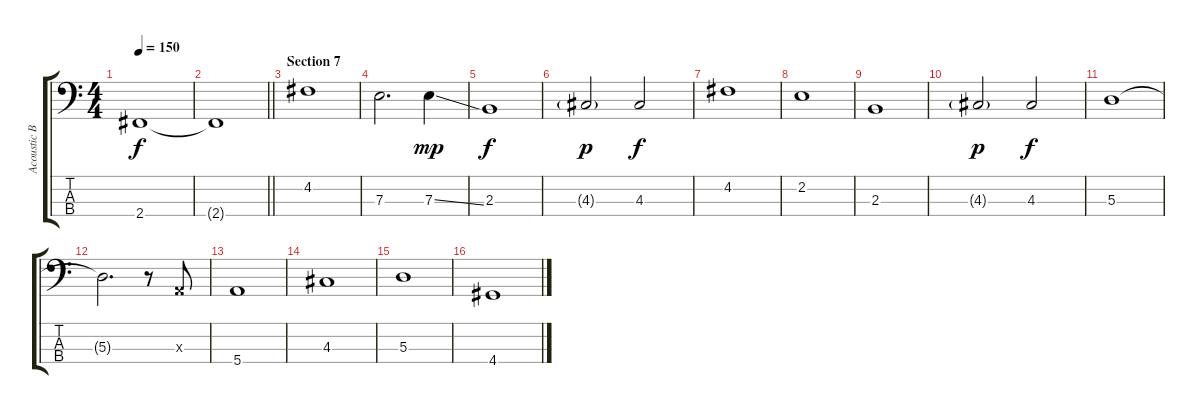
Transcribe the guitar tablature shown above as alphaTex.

\track ("Acoustic Bass" "Acoustic B") {instrument acousticbass}
\staff {score tabs}
\tuning (G2 D2 A1 E1) {hide}
\ts (4 4)
\tempo 150
\clef f4
\ks c
2.4.1{dy f} |
\barLineRight lightlight
2.4{t}.1 |
\section ("" "Section 7")
4.2.1 |
7.3.2{d} 7.3{ss}.4{dy mp} |
2.3.1{dy f} |
4.3{g}.2{dy p} 4.3.2{dy f} |
4.2.1 |
2.2.1 |
2.3.1 |
4.3{g}.2{dy p} 4.3.2{dy f} |
5.3.1 |
5.3{t}.2{d} r.8 0.3{x}.8 |
5.4.1 |
4.3.1 |
5.3.1 |
4.4.1
